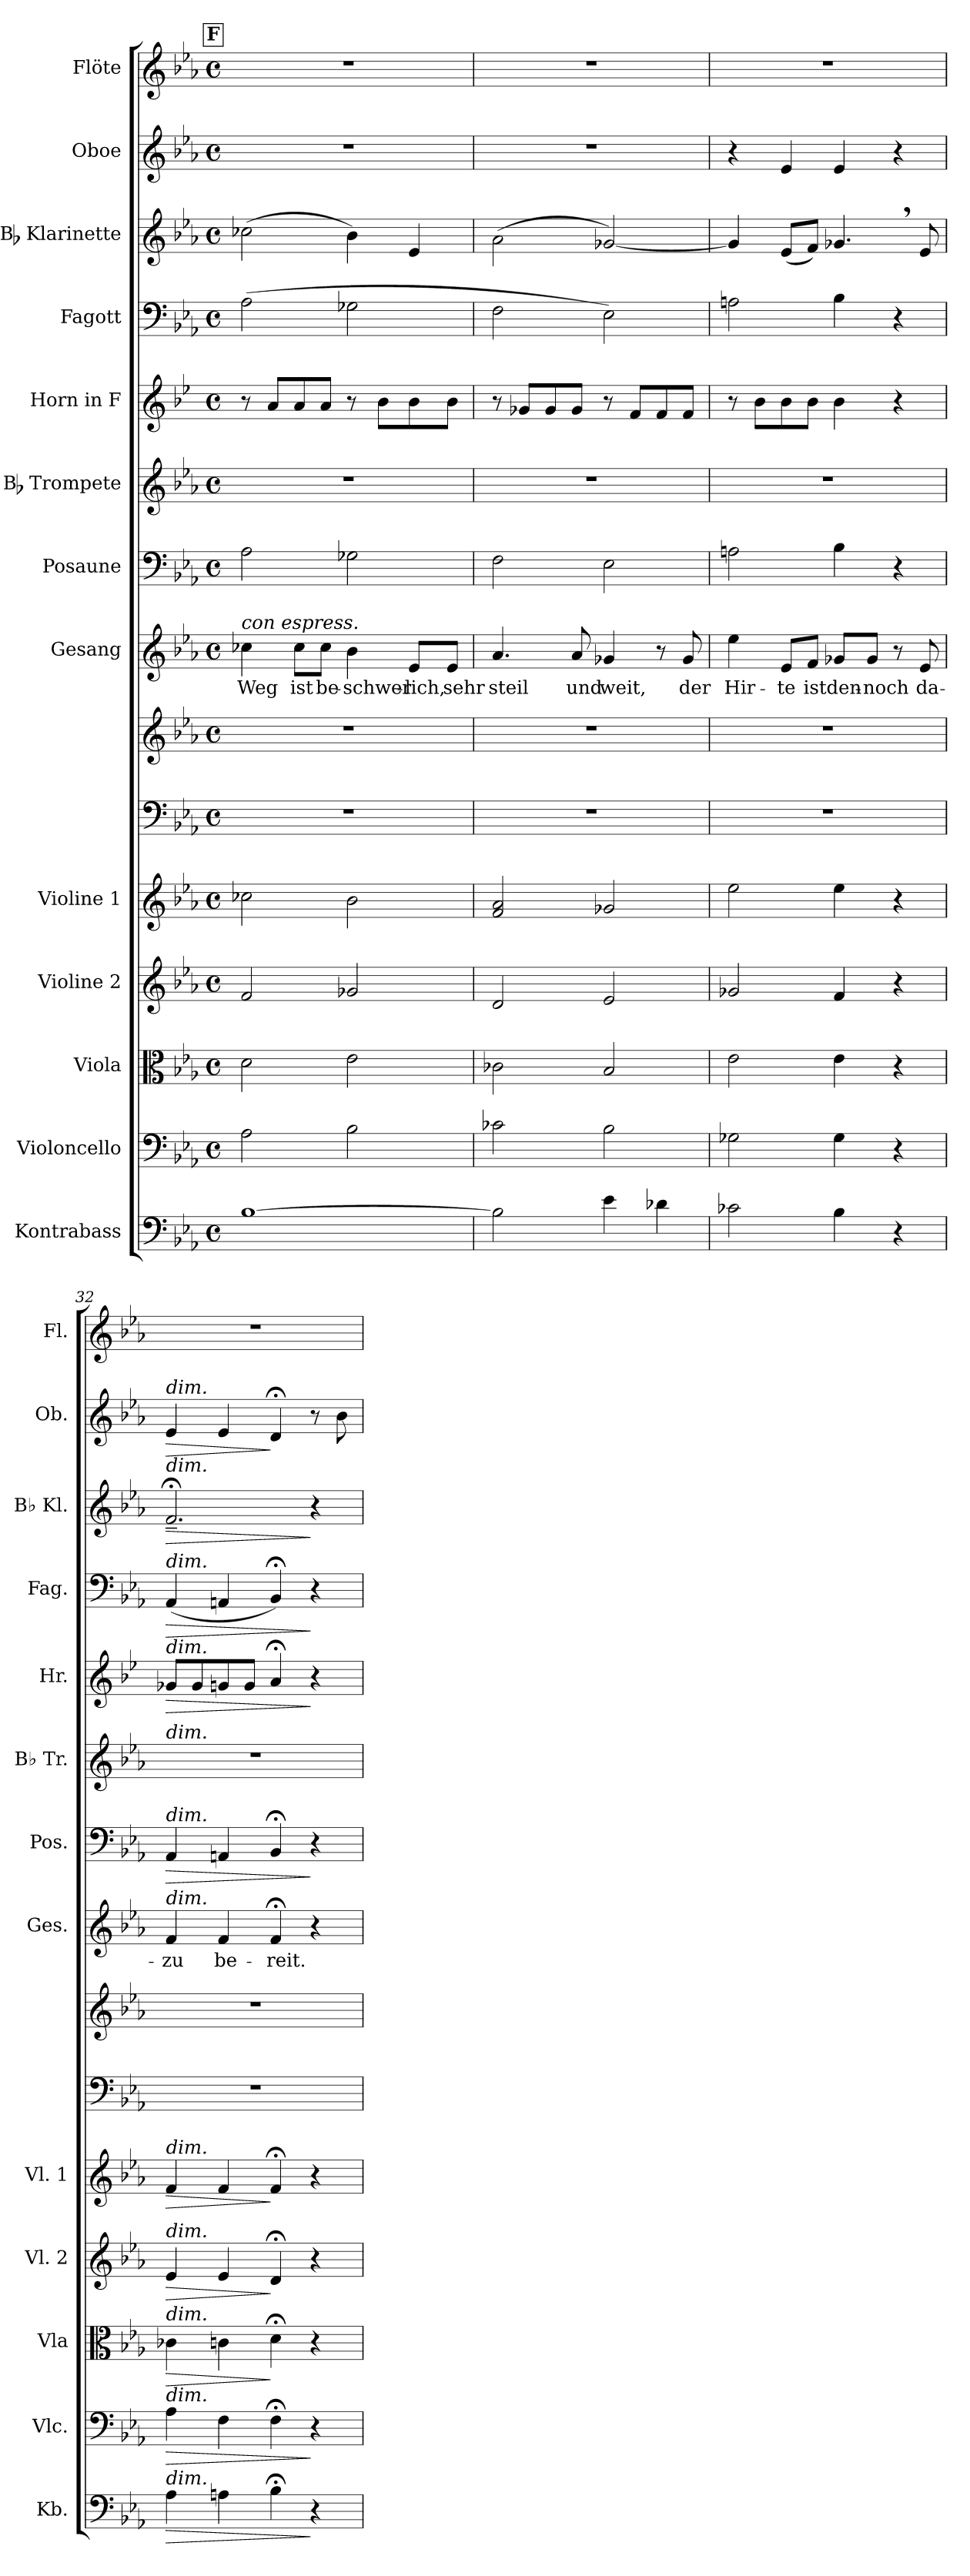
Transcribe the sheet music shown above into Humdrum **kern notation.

**kern	**dynam	**kern	**dynam	**kern	**dynam	**kern	**dynam	**kern	**dynam	**kern	**kern	**kern	**text	**kern	**dynam	**kern	**kern	**dynam	**kern	**dynam	**kern	**dynam	**kern	**dynam	**kern
*part14	*part14	*part13	*part13	*part12	*part12	*part11	*part11	*part10	*part10	*part9	*part9	*part8	*part8	*part7	*part7	*part6	*part5	*part5	*part4	*part4	*part3	*part3	*part2	*part2	*part1
*staff15	*staff15	*staff14	*staff14	*staff13	*staff13	*staff12	*staff12	*staff11	*staff11	*staff10	*staff9	*staff8	*staff8	*staff7	*staff7	*staff6	*staff5	*staff5	*staff4	*staff4	*staff3	*staff3	*staff2	*staff2	*staff1
*I"Kontrabass	*	*I"Violoncello	*	*I"Viola	*	*I"Violine 2	*	*I"Violine 1	*	*	*	*I"Gesang	*	*I"Posaune	*	*I"Bb Trompete	*I"Horn in F	*	*I"Fagott	*	*I"Bb Klarinette	*	*I"Oboe	*	*I"Flöte
*I'Kb.	*	*I'Vlc.	*	*I'Vla	*	*I'Vl. 2	*	*I'Vl. 1	*	*	*	*I'Ges.	*	*I'Pos.	*	*I'Bb Tr.	*I'Hr.	*	*I'Fag.	*	*I'Bb Kl.	*	*I'Ob.	*	*I'Fl.
*clefF4	*	*clefF4	*	*clefC3	*	*clefG2	*	*clefG2	*	*clefF4	*clefG2	*clefG2	*	*clefF4	*	*clefG2	*clefG2	*	*clefF4	*	*clefG2	*	*clefG2	*	*clefG2
*	*	*	*	*	*	*	*	*	*	*	*	*	*	*	*	*ITrd8c14	*ITrd4c7	*	*	*	*ITrd8c14	*	*	*	*
*k[b-e-a-]	*	*k[b-e-a-]	*	*k[b-e-a-]	*	*k[b-e-a-]	*	*k[b-e-a-]	*	*k[b-e-a-]	*k[b-e-a-]	*k[b-e-a-]	*	*k[b-e-a-]	*	*k[b-e-a-]	*k[b-e-a-]	*	*k[b-e-a-]	*	*k[b-e-a-]	*	*k[b-e-a-]	*	*k[b-e-a-]
*E-:	*	*E-:	*	*E-:	*	*E-:	*	*E-:	*	*E-:	*E-:	*E-:	*	*E-:	*	*E-:	*E-:	*	*E-:	*	*E-:	*	*E-:	*	*E-:
*M4/4	*	*M4/4	*	*M4/4	*	*M4/4	*	*M4/4	*	*M4/4	*M4/4	*M4/4	*	*M4/4	*	*M4/4	*M4/4	*	*M4/4	*	*M4/4	*	*M4/4	*	*M4/4
*met(c)	*	*met(c)	*	*met(c)	*	*met(c)	*	*met(c)	*	*met(c)	*met(c)	*met(c)	*	*met(c)	*	*met(c)	*met(c)	*	*met(c)	*	*met(c)	*	*met(c)	*	*met(c)
!!LO:REH:place=s1:a:B:fs=9.8:t=F
=29	=29	=29	=29	=29	=29	=29	=29	=29	=29	=29	=29	=29	=29	=29	=29	=29	=29	=29	=29	=29	=29	=29	=29	=29	=29
!	!	!	!	!	!	!	!	!	!	!	!	!LO:TX:a:i:t=con espress.	!	!	!	!	!	!	!	!	!	!	!	!	!
!	!	!	!	!	!	!	!	!	!	!	!	!	!LO:LY:b	!	!	!	!	!	!	!	!	!	!	!	!
[1B-	.	2A-\	.	2d\	.	2f/	.	2cc-X\	.	1r	1r	4cc-X\	Weg	2A-\	.	1r	8r	.	(>2A-\	.	(>2c-X\	.	1r	.	1r
.	.	.	.	.	.	.	.	.	.	.	.	.	.	.	.	.	8d/L	.	.	.	.	.	.	.	.
!	!	!	!	!	!	!	!	!	!	!	!	!	!LO:LY:b	!	!	!	!	!	!	!	!	!	!	!	!
.	.	.	.	.	.	.	.	.	.	.	.	8cc-\L	ist	.	.	.	8d/	.	.	.	.	.	.	.	.
!	!	!	!	!	!	!	!	!	!	!	!	!	!LO:LY:b	!	!	!	!	!	!	!	!	!	!	!	!
.	.	.	.	.	.	.	.	.	.	.	.	8cc-\J	be-	.	.	.	8d/J	.	.	.	.	.	.	.	.
!	!	!	!	!	!	!	!	!	!	!	!	!	!LO:LY:b	!	!	!	!	!	!	!	!	!	!	!	!
.	.	2B-\	.	2e-\	.	2g-X/	.	2b-\	.	.	.	4b-\	-schwer-	2G-X\	.	.	8r	.	2G-X\	.	4B-\)	.	.	.	.
.	.	.	.	.	.	.	.	.	.	.	.	.	.	.	.	.	8e-\L	.	.	.	.	.	.	.	.
!	!	!	!	!	!	!	!	!	!	!	!	!	!LO:LY:b	!	!	!	!	!	!	!	!	!	!	!	!
.	.	.	.	.	.	.	.	.	.	.	.	8e-/L	-lich,	.	.	.	8e-\	.	.	.	4E-/	.	.	.	.
!	!	!	!	!	!	!	!	!	!	!	!	!	!LO:LY:b	!	!	!	!	!	!	!	!	!	!	!	!
.	.	.	.	.	.	.	.	.	.	.	.	8e-/J	sehr	.	.	.	8e-\J	.	.	.	.	.	.	.	.
=30	=30	=30	=30	=30	=30	=30	=30	=30	=30	=30	=30	=30	=30	=30	=30	=30	=30	=30	=30	=30	=30	=30	=30	=30	=30
!	!	!	!	!	!	!	!	!	!	!	!	!	!LO:LY:b	!	!	!	!	!	!	!	!	!	!	!	!
2B-\]	.	2c-X\	.	2c-X\	.	2d/	.	2f/ 2a-/	.	1r	1r	4.a-/	steil	2F\	.	1r	8r	.	2F\	.	(>2A-\	.	1r	.	1r
.	.	.	.	.	.	.	.	.	.	.	.	.	.	.	.	.	8c-X/L	.	.	.	.	.	.	.	.
.	.	.	.	.	.	.	.	.	.	.	.	.	.	.	.	.	8c-/	.	.	.	.	.	.	.	.
!	!	!	!	!	!	!	!	!	!	!	!	!	!LO:LY:b	!	!	!	!	!	!	!	!	!	!	!	!
.	.	.	.	.	.	.	.	.	.	.	.	8a-/	und	.	.	.	8c-/J	.	.	.	.	.	.	.	.
!	!	!	!	!	!	!	!	!	!	!	!	!	!LO:LY:b	!	!	!	!	!	!	!	!	!	!	!	!
4e-\	.	2B-\	.	2B-/	.	2e-/	.	2g-X/	.	.	.	4g-X/	weit,	2E-\	.	.	8r	.	2E-\)	.	[2G-X/)	.	.	.	.
.	.	.	.	.	.	.	.	.	.	.	.	.	.	.	.	.	8B-/L	.	.	.	.	.	.	.	.
4d-X\	.	.	.	.	.	.	.	.	.	.	.	8r	.	.	.	.	8B-/	.	.	.	.	.	.	.	.
!	!	!	!	!	!	!	!	!	!	!	!	!	!LO:LY:b	!	!	!	!	!	!	!	!	!	!	!	!
.	.	.	.	.	.	.	.	.	.	.	.	8g-/	der	.	.	.	8B-/J	.	.	.	.	.	.	.	.
=31	=31	=31	=31	=31	=31	=31	=31	=31	=31	=31	=31	=31	=31	=31	=31	=31	=31	=31	=31	=31	=31	=31	=31	=31	=31
!	!	!	!	!	!	!	!	!	!	!	!	!	!LO:LY:b	!	!	!	!	!	!	!	!	!	!	!	!
2c-X\	.	2G-X\	.	2e-\	.	2g-X/	.	2ee-\	.	1r	1r	4ee-\	Hir-	2An\	.	1r	8r	.	2An\	.	4G-/]	.	4r	.	1r
.	.	.	.	.	.	.	.	.	.	.	.	.	.	.	.	.	8e-\L	.	.	.	.	.	.	.	.
!	!	!	!	!	!	!	!	!	!	!	!	!	!LO:LY:b	!	!	!	!	!	!	!	!	!	!	!	!
.	.	.	.	.	.	.	.	.	.	.	.	8e-/L	-te	.	.	.	8e-\	.	.	.	(<8E-/L	.	4e-/	.	.
!	!	!	!	!	!	!	!	!	!	!	!	!	!LO:LY:b	!	!	!	!	!	!	!	!	!	!	!	!
.	.	.	.	.	.	.	.	.	.	.	.	8f/J	ist	.	.	.	8e-\J	.	.	.	8F/J)	.	.	.	.
!	!	!	!	!	!	!	!	!	!	!	!	!	!LO:LY:b	!	!	!	!	!	!	!	!	!	!	!	!
4B-\	.	4G-\	.	4e-\	.	4f/	.	4ee-\	.	.	.	8g-X/L	den-	4B-\	.	.	4e-\	.	4B-\	.	4.G-X,>/	.	4e-/	.	.
!	!	!	!	!	!	!	!	!	!	!	!	!	!LO:LY:b	!	!	!	!	!	!	!	!	!	!	!	!
.	.	.	.	.	.	.	.	.	.	.	.	8g-/J	-noch	.	.	.	.	.	.	.	.	.	.	.	.
4r	.	4r	.	4r	.	4r	.	4r	.	.	.	8r	.	4r	.	.	4r	.	4r	.	.	.	4r	.	.
!	!	!	!	!	!	!	!	!	!	!	!	!	!LO:LY:b	!	!	!	!	!	!	!	!	!	!	!	!
.	.	.	.	.	.	.	.	.	.	.	.	8e-/	da-	.	.	.	.	.	.	.	8E-/	.	.	.	.
!!LO:PB:g=z
=32	=32	=32	=32	=32	=32	=32	=32	=32	=32	=32	=32	=32	=32	=32	=32	=32	=32	=32	=32	=32	=32	=32	=32	=32	=32
!	!	!	!	!	!	!	!	!	!	!	!	!	!	!	!	!	!	!	!	!	!	!	!LO:TX:a:i:t=dim.	!	!
!	!	!	!	!	!	!	!	!	!	!	!	!	!	!	!	!	!	!	!	!	!LO:TX:a:i:t=dim.	!	!	!	!
!	!	!	!	!	!	!	!	!	!	!	!	!	!	!	!	!	!	!	!LO:TX:a:i:t=dim.	!	!	!	!	!	!
!	!	!	!	!	!	!	!	!	!	!	!	!	!	!	!	!	!LO:TX:a:i:t=dim.	!	!	!	!	!	!	!	!
!	!	!	!	!	!	!	!	!	!	!	!	!	!	!	!	!LO:TX:a:i:t=dim.	!	!	!	!	!	!	!	!	!
!	!	!	!	!	!	!	!	!	!	!	!	!	!	!LO:TX:a:i:t=dim.	!	!	!	!	!	!	!	!	!	!	!
!	!	!	!	!	!	!	!	!	!	!	!	!LO:TX:a:i:t=dim.	!	!	!	!	!	!	!	!	!	!	!	!	!
!	!	!	!	!	!	!	!	!LO:TX:a:i:t=dim.	!	!	!	!	!	!	!	!	!	!	!	!	!	!	!	!	!
!	!	!	!	!	!	!LO:TX:a:i:t=dim.	!	!	!	!	!	!	!	!	!	!	!	!	!	!	!	!	!	!	!
!	!	!	!	!LO:TX:a:i:t=dim.	!	!	!	!	!	!	!	!	!	!	!	!	!	!	!	!	!	!	!	!	!
!	!	!LO:TX:a:i:t=dim.	!	!	!	!	!	!	!	!	!	!	!	!	!	!	!	!	!	!	!	!	!	!	!
!LO:TX:a:i:t=dim.	!	!	!	!	!	!	!	!	!	!	!	!	!	!	!	!	!	!	!	!	!	!	!	!	!
!	!LO:HP:b	!	!LO:HP:b	!	!LO:HP:b	!	!LO:HP:b	!	!LO:HP:b	!	!	!	!LO:LY:b	!	!LO:HP:b	!	!	!LO:HP:b	!	!LO:HP:b	!	!LO:HP:b	!	!LO:HP:b	!
4A-\	>	4A-\	>	4c-X\	>	4e-/	>	4f/	>	1r	1r	4f/	-zu	4AA-/	>	1r	8c-X/L	>	(<4AA-/	>	2.F;<~</	>	4e-/	>	1r
.	.	.	.	.	.	.	.	.	.	.	.	.	.	.	.	.	8c-/	.	.	.	.	.	.	.	.
!	!	!	!	!	!	!	!	!	!	!	!	!	!LO:LY:b	!	!	!	!	!	!	!	!	!	!	!	!
4An\	.	4F\	.	4cn\	.	4e-/	.	4f/	.	.	.	4f/	be-	4AAn/	.	.	8cn/	.	4AAn/	.	.	.	4e-/	.	.
.	.	.	.	.	.	.	.	.	.	.	.	.	.	.	.	.	8c/J	.	.	.	.	.	.	.	.
!	!	!	!	!	!	!	!	!	!	!	!	!	!LO:LY:b	!	!	!	!	!	!	!	!	!	!	!	!
4B-;<\	.	4F;<\	.	4d;<\	]	4d;</	]	4f;</	]	.	.	4f;</	-reit.	4BB-;</	.	.	4d;</	.	4BB-;</)	.	.	.	4d;</	]	.
4r	]	4r	]	4r	.	4r	.	4r	.	.	.	4r	.	4r	]	.	4r	]	4r	]	4r	]	8r	.	.
.	.	.	.	.	.	.	.	.	.	.	.	.	.	.	.	.	.	.	.	.	.	.	8b-\	.	.
=	=	=	=	=	=	=	=	=	=	=	=	=	=	=	=	=	=	=	=	=	=	=	=	=	=
*-	*-	*-	*-	*-	*-	*-	*-	*-	*-	*-	*-	*-	*-	*-	*-	*-	*-	*-	*-	*-	*-	*-	*-	*-	*-
